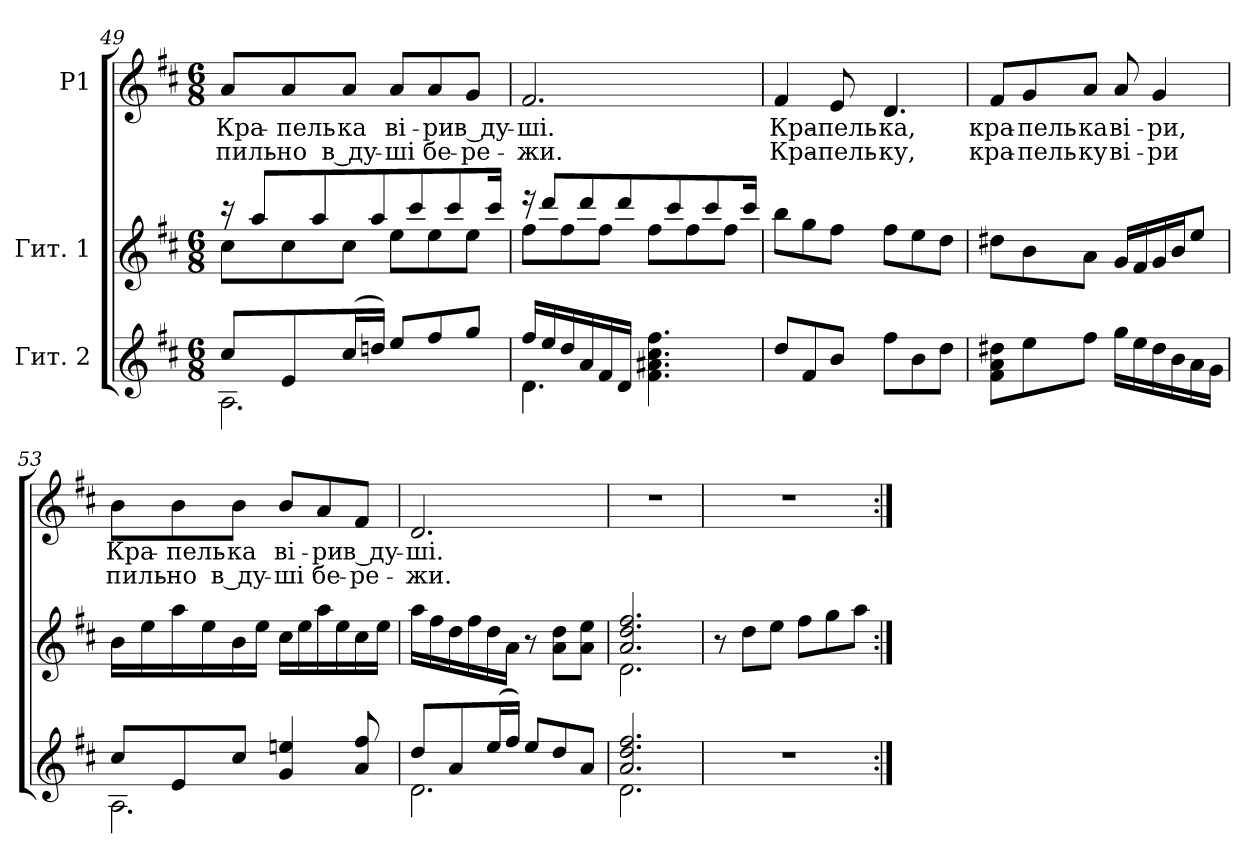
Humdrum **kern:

**kern	**kern	**kern	**text	**text
*part3	*part2	*part1	*part1	*part1
*staff3	*staff2	*staff1	*staff1	*staff1
*I"Гит. 2	*I"Гит. 1	*I"P1	*	*
*clefG2	*clefG2	*clefG2	*	*
*ITrd7c12	*ITrd7c12	*	*	*
*k[f#c#]	*k[f#c#]	*k[f#c#]	*	*
*D:	*D:	*D:	*	*
*M6/8	*M6/8	*M6/8	*	*
=49	=49	=49	=49	=49
*^	*^	*	*	*
!	!	!	!	!	!LO:LY:b:color=#000000	!LO:LY:b:color=#000000
8c#i/L	2.AAi\	16r	8c#i\L	8ai/L	Кра-	пиль-
.	.	8ai/L	.	.	.	.
!	!	!	!	!	!LO:LY:b:color=#000000	!LO:LY:b:color=#000000
8Ei/	.	.	8c#i\	8ai/	-пель-	-но
.	.	8ai/	.	.	.	.
!	!	!	!	!	!LO:LY:b:color=#000000	!LO:LY:b:color=#000000
(16c#i/L	.	.	8c#i\J	8ai/J	-ка	в ду-
16dni/JJ)	.	8ai/	.	.	.	.
!	!	!	!	!	!LO:LY:b:color=#000000	!LO:LY:b:color=#000000
8ei/L	.	.	8ei\L	8ai/L	ві-	-ші
.	.	8cc#i/	.	.	.	.
!	!	!	!	!	!LO:LY:b:color=#000000	!LO:LY:b:color=#000000
8f#i/	.	.	8ei\	8ai/	-ри	бе-
.	.	8cc#i/	.	.	.	.
!	!	!	!	!	!LO:LY:b:color=#000000	!LO:LY:b:color=#000000
8gi/J	.	.	8ei\J	8gi/J	в ду-	-ре-
.	.	16cc#i/Jk	.	.	.	.
=50	=50	=50	=50	=50	=50	=50
!	!	!	!	!	!LO:LY:b:color=#000000	!LO:LY:b:color=#000000
16f#i/LL	4.Di\	16r	8f#i\L	2.f#i/	-ші.	-жи.
16ei/	.	8ddi/L	.	.	.	.
16di/	.	.	8f#i\	.	.	.
16Ai/	.	8ddi/	.	.	.	.
16F#i/	.	.	8f#i\J	.	.	.
16Di/JJ	.	8ddi/	.	.	.	.
4.F#i\ 4.A#Xi 4.c#i 4.f#i	4.ryy	.	8f#i\L	.	.	.
.	.	8cc#i/	.	.	.	.
.	.	.	8f#i\	.	.	.
.	.	8cc#i/	.	.	.	.
.	.	.	8f#i\J	.	.	.
.	.	16cc#i/Jk	.	.	.	.
*v	*v	*	*	*	*	*
*	*v	*v	*	*	*
!!LO:LB:g=z
=51	=51	=51	=51	=51
!	!	!	!LO:LY:b:color=#000000	!LO:LY:b:color=#000000
8di/L	8bi\L	4f#i/	Кра-	Кра-
8F#i/	8gi\	.	.	.
!	!	!	!LO:LY:b:color=#000000	!LO:LY:b:color=#000000
8Bi/J	8f#i\J	8ei/	-пель-	-пель-
!	!	!	!LO:LY:b:color=#000000	!LO:LY:b:color=#000000
8f#i\L	8f#i\L	4.di/	-ка,	-ку,
8Bi\	8ei\	.	.	.
8di\J	8di\J	.	.	.
=52	=52	=52	=52	=52
!	!	!	!LO:LY:b:color=#000000	!LO:LY:b:color=#000000
8F#i\ 8Ai 8d#XiL	8d#Xi\L	8f#i/L	кра-	кра-
!	!	!	!LO:LY:b:color=#000000	!LO:LY:b:color=#000000
8ei\	8Bi\	8gi/	-пель-	-пель-
!	!	!	!LO:LY:b:color=#000000	!LO:LY:b:color=#000000
8f#i\J	8Ai\J	8ai/J	-ка	-ку
!	!	!	!LO:LY:b:color=#000000	!LO:LY:b:color=#000000
16gi\LL	16Gi/LL	8ai/	ві-	ві-
16ei\	16F#i/	.	.	.
!	!	!	!LO:LY:b:color=#000000	!LO:LY:b:color=#000000
16d#i\	16Gi/	4gi/	-ри,	-ри
16Bi\	16Bi/J	.	.	.
16Ai\	8ei/J	.	.	.
16Gi\JJ	.	.	.	.
=53	=53	=53	=53	=53
*^	*	*	*	*
!	!	!	!	!LO:LY:b:color=#000000	!LO:LY:b:color=#000000
8c#i/L	2.AAi\	16Bi\LL	8bi\L	Кра-	пиль-
.	.	16ei\	.	.	.
!	!	!	!	!LO:LY:b:color=#000000	!LO:LY:b:color=#000000
8Ei/	.	16ai\	8bi\	-пель-	-но
.	.	16ei\	.	.	.
!	!	!	!	!LO:LY:b:color=#000000	!LO:LY:b:color=#000000
8c#i/J	.	16Bi\	8bi\J	-ка	в ду-
.	.	16ei\JJ	.	.	.
!	!	!	!	!LO:LY:b:color=#000000	!LO:LY:b:color=#000000
4Gi/ 4eni	.	16c#i\LL	8bi/L	ві-	-ші
.	.	16ei\	.	.	.
!	!	!	!	!LO:LY:b:color=#000000	!LO:LY:b:color=#000000
.	.	16ai\	8ai/	-ри	бе-
.	.	16ei\	.	.	.
!	!	!	!	!LO:LY:b:color=#000000	!LO:LY:b:color=#000000
8Ai/ 8f#i	.	16c#i\	8f#i/J	в ду-	-ре-
.	.	16ei\JJ	.	.	.
!!LO:LB:g=z
=54	=54	=54	=54	=54	=54
!	!	!	!	!LO:LY:b:color=#000000	!LO:LY:b:color=#000000
8di/L	2.Di\	16ai\LL	2.di/	-ші.	-жи.
.	.	16f#i\	.	.	.
8Ai/	.	16di\	.	.	.
.	.	16f#i\	.	.	.
(16ei/L	.	16di\	.	.	.
16f#i/JJ)	.	16Ai\JJ	.	.	.
8ei/L	.	8r	.	.	.
8di/	.	8Ai\ 8diL	.	.	.
8Ai/J	.	8Ai\ 8eiJ	.	.	.
=55	=55	=55	=55	=55	=55
*	*	*^	*	*	*
!	!	!	!	!LO:N:vis=1	!	!
2.Ai/ 2.di 2.f#i	2.Di\	2.Ai/ 2.di 2.f#i	2.Di\	2.r	.	.
=56	=56	=56	=56	=56	=56	=56
!LO:N:vis=1	!	!	!	!LO:N:vis=1	!	!
*v	*v	*	*	*	*	*
*	*v	*v	*	*	*
2.r	8r	2.r	.	.
.	8di\L	.	.	.
.	8ei\J	.	.	.
.	8f#i\L	.	.	.
.	8gi\	.	.	.
.	8ai\J	.	.	.
=:|!	=:|!	=:|!	=:|!	=:|!
*-	*-	*-	*-	*-
